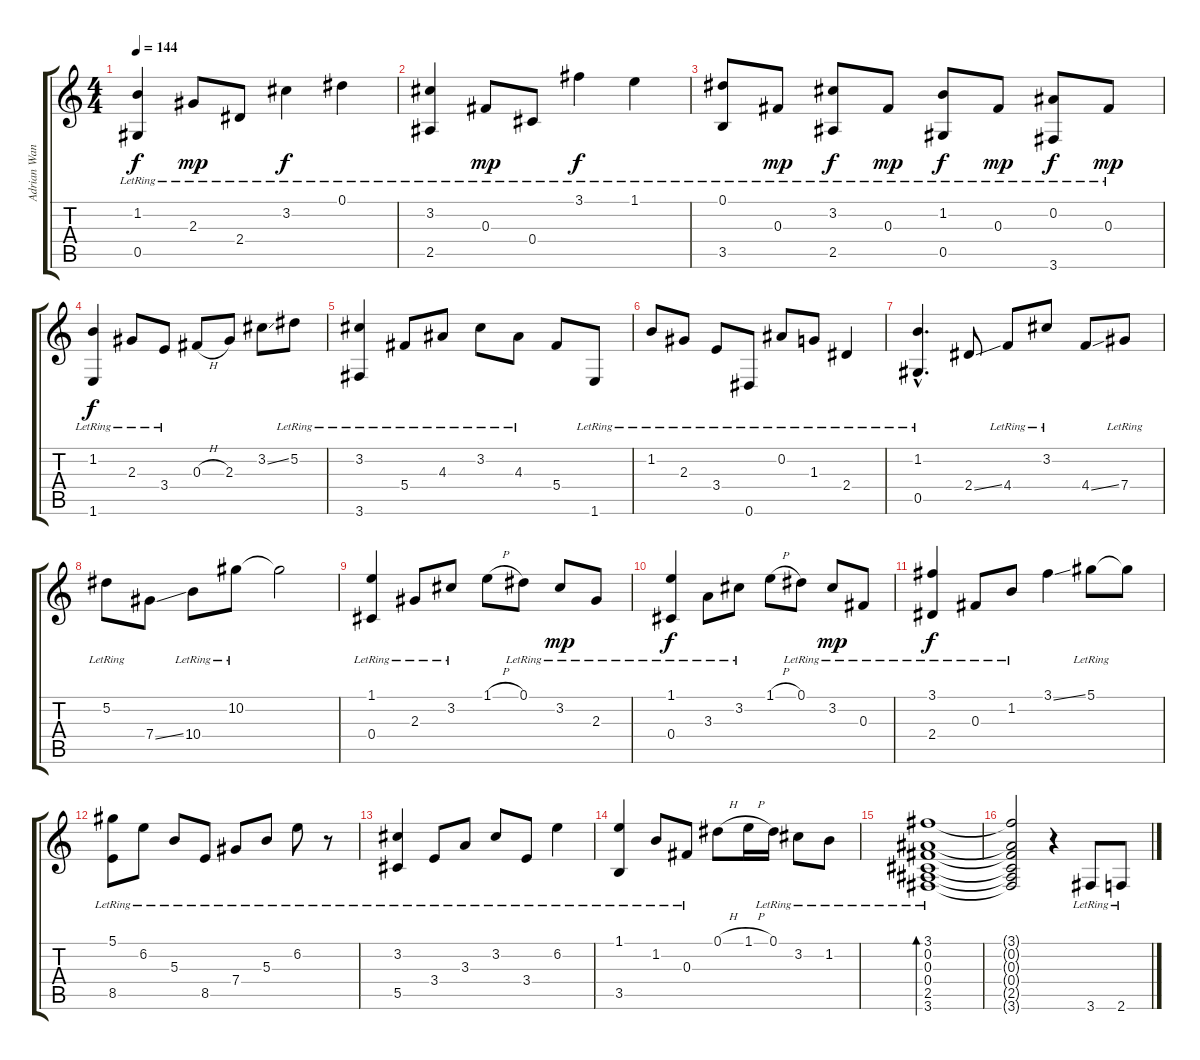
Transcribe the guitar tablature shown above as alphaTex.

\track ("Adrian Wandenberg" "Adrian Wan") {instrument acousticguitarsteel}
\staff {score tabs}
\tuning (Eb4 Bb3 Gb3 Db3 Ab2 Eb2) {hide}
\ts (4 4)
\tempo 144
\clef g2
\ks c
(1.2{lr} 0.5{lr}).4{dy f} 2.3{lr}.8{dy mp} 2.4{lr}.8 3.2{lr}.4{dy f} 0.1{lr}.4 |
(3.2{lr} 2.5{lr}).4 0.3{lr}.8{dy mp} 0.4{lr}.8 3.1{lr}.4{dy f} 1.1{lr}.4 |
(0.1{lr} 3.5{lr}).8 0.3{lr}.8{dy mp} (3.2{lr} 2.5{lr}).8{dy f} 0.3{lr}.8{dy mp} (1.2{lr} 0.5{lr}).8{dy f} 0.3{lr}.8{dy mp} (0.2{lr} 3.6{lr}).8{dy f} 0.3{lr}.8{dy mp} |
(1.2{lr} 1.6{lr}).4{dy f} 2.3{lr}.8 3.4{lr}.8 0.3{h}.8 2.3.8 3.2{ss}.8 5.2{lr}.8 |
(3.2{lr} 3.6{lr}).4 5.4{lr}.8 4.3{lr}.8 3.2{lr}.8 4.3{lr}.8 5.4.8 1.6{lr}.8 |
1.2{lr}.8 2.3{lr}.8 3.4{lr}.8 0.6{lr}.8 0.2{lr}.8 1.3{lr}.8 2.4{lr}.4 |
(1.2{hac lr} 0.5{hac lr}).4{d} 2.4{ss}.8 4.4{lr}.8 3.2{lr}.8 4.4{ss}.8 7.4{lr}.8 |
5.2{lr}.8 7.4{ss}.8 10.4{lr}.8 10.2{lr}.8 10.2{t}.2 |
(1.1{lr} 0.4{lr}).4 2.3{lr}.8 3.2{lr}.8 1.1{h}.8 0.1{lr}.8 3.2{lr}.8{dy mp} 2.3{lr}.8 |
(1.1{lr} 0.4{lr}).4{dy f} 3.3{lr}.8 3.2{lr}.8 1.1{h}.8 0.1{lr}.8 3.2{lr}.8{dy mp} 0.3{lr}.8 |
(3.1{lr} 2.4{lr}).4{dy f} 0.3{lr}.8 1.2{lr}.8 3.1{ss}.4 5.1{lr}.8 5.1{t}.8 |
(5.1{lr} 8.5{lr}).8 6.2{lr}.8 5.3{lr}.8 8.5{lr}.8 7.4{lr}.8 5.3{lr}.8 6.2{lr}.8 r.8 |
(3.2{lr} 5.5{lr}).4 3.4{lr}.8 3.3{lr}.8 3.2{lr}.8 3.4{lr}.8 6.2{lr}.4 |
(1.1{lr} 3.5{lr}).4 1.2{lr}.8 0.3{lr}.8 0.1{h}.8 1.1{h}.16 0.1{lr}.16 3.2{lr}.8 1.2{lr}.8 |
(3.1{lr} 0.2{lr} 0.3{lr} 0.4{lr} 2.5{lr} 3.6{lr}).1{bd 480} |
(3.1{t} 0.2{t} 0.3{t} 0.4{t} 2.5{t} 3.6{t}).2 r.4 3.6{lr}.8 2.6{lr}.8
